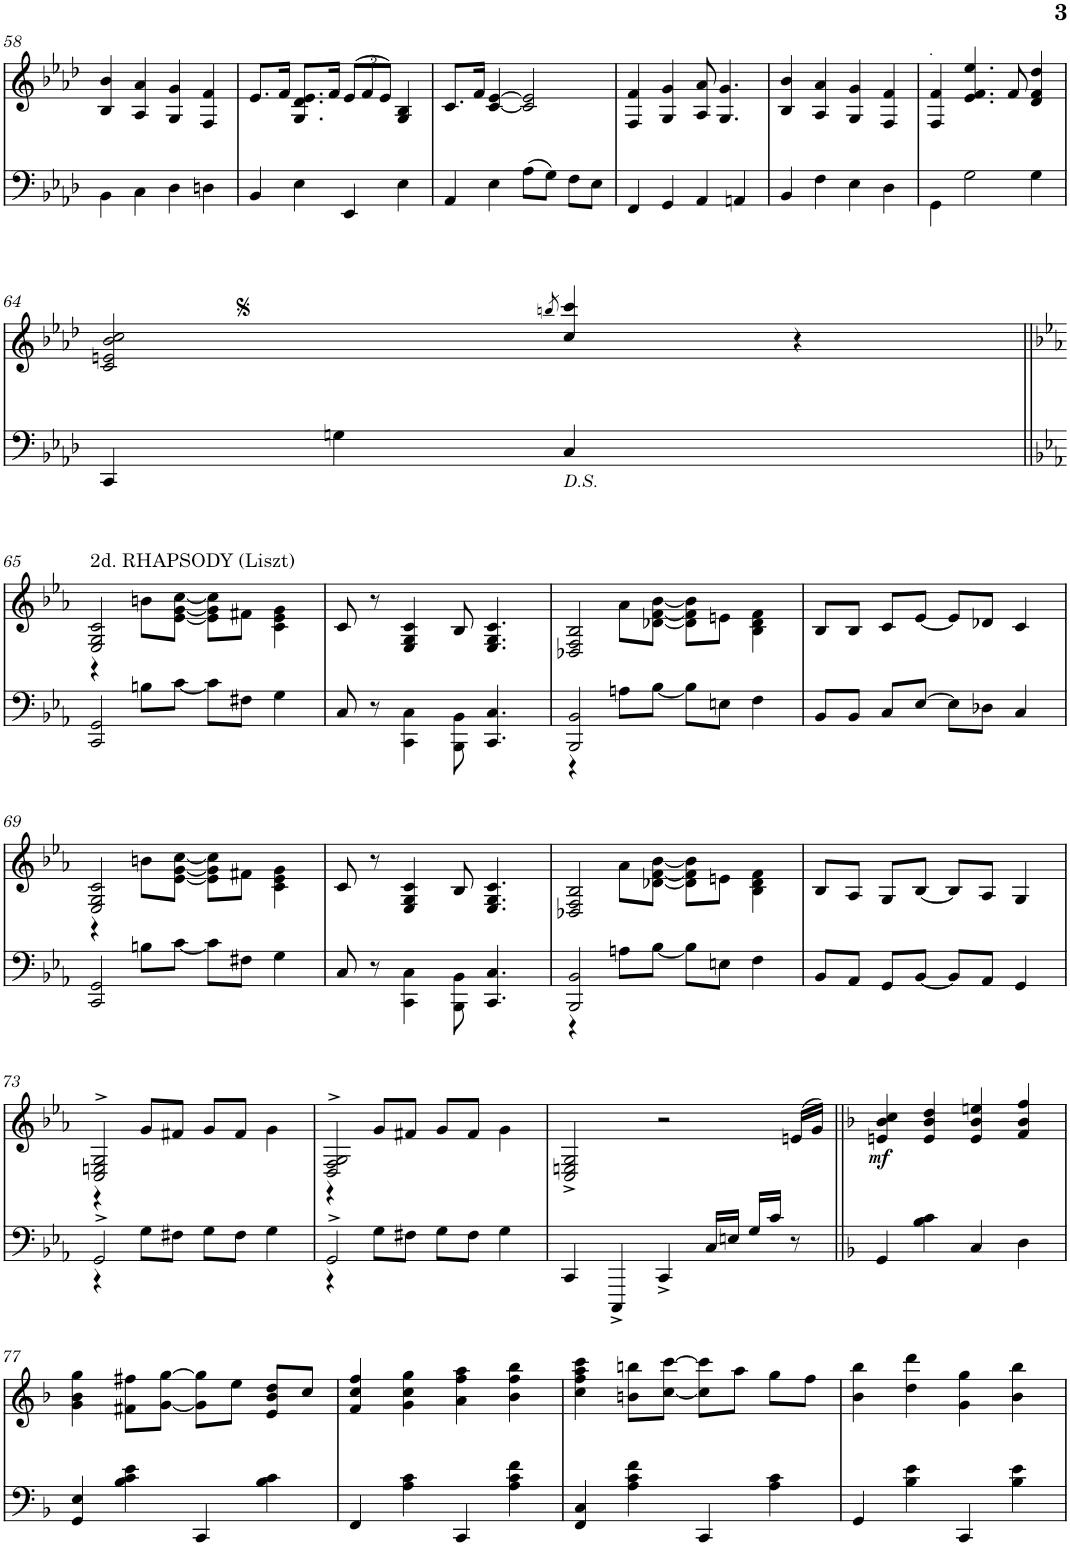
**kern	**kern	**dynam
*part2	*part1	*part1
*staff2	*staff1	*staff1
*I"Piano	*I"Piano	*
*I'Pno	*I'Pno	*
!!LO:PB:g=z
*clefF4	*clefG2	*
*k[b-e-a-d-]	*k[b-e-a-d-]	*
*M4/4	*M4/4	*
*met(c)	*met(c)	*
=58	=58	=58
4BB-\	4B-/ 4b-/	.
4C\	4A-/ 4a-/	.
4D-\	4G/ 4g/	.
4Dn\	4F/ 4f/	.
=59	=59	=59
4BB-/	8.e-/L	.
.	16f/Jk	.
4E-\	8.G/ 8.d-/ 8.e-/L	.
.	16f/Jk	.
*	*Xbrackettup	*
4EE-/	(>12e-/L	.
.	12f/	.
.	12e-/J)	.
4E-\	4G/ 4B-/	.
=60	=60	=60
4AA-/	8.c/L	.
.	16f/Jk	.
4E-\	[4c/ [4e-/	.
(8A-\L	2c/] 2e-/]	.
8G\J)	.	.
8F\L	.	.
8E-\J	.	.
=61	=61	=61
4FF/	4F/ 4f/	.
4GG/	4G/ 4g/	.
4AA-/	8A-/ 8a-/	.
.	4.G/ 4.g/	.
4AAn/	.	.
=62	=62	=62
4BB-/	4B-/ 4b-/	.
4F\	4A-/ 4a-/	.
4E-\	4G/ 4g/	.
4D-\	4F/ 4f/	.
=63	=63	=63
!	!LO:TX:a:t=.	!
4GG\	4F/ 4f/	.
2G\	4.e-/ 4.f/ 4.ee-/	.
.	8f/	.
4G\	4d-/ 4f/ 4dd-/	.
!!LO:LB:g=z
=64	=64	=64
4CC/	2c/ 2en/ 2b-/ 2cc/	.
4Gn\	.	.
.	8qbbn/	.
4C/	4cc/ 4ccc/	.
4ryy	4r	.
!!LO:LB:g=z
=65||	=65||	=65||
*k[b-e-a-]	*k[b-e-a-]	*
*E-:	*E-:	*
*^	*^	*
!	!	!LO:TX:a:t=2d. RHAPSODY (Liszt)	!	!
2CC/ 2GG/	4ryy	2E-/ 2G/ 2c/	4r	.
.	8Bn\L	.	8bn\L	.
.	[8c\J	.	[8e-\ [8g\ [8cc\J	.
2ryy	8c\L]	2ryy	8e-\] 8g\] 8cc\]L	.
.	8F#X\J	.	8f#X\J	.
.	4G\	.	4c\ 4e-\ 4g\	.
*v	*v	*	*	*
*	*v	*v	*
=66	=66	=66
8C/	8c/	.
8r	8r	.
4CC\ 4C\	4E-/ 4G/ 4c/	.
8BBB-\ 8BB-\	8B-/	.
4.CC/ 4.C/	4.E-/ 4.G/ 4.c/	.
=67	=67	=67
*^	*^	*
2BBB-/ 2BB-/	4r	2D-X/ 2F/ 2B-/	4ryy	.
.	8An\L	.	8a-\L	.
.	[8B-\J	.	[8d-X\ [8f\ [8b-\J	.
2ryy	8B-\L]	2ryy	8d-\] 8f\] 8b-\]L	.
.	8En\J	.	8en\J	.
.	4F\	.	4B-\ 4d-\ 4f\	.
*v	*v	*	*	*
*	*v	*v	*
=68	=68	=68
8BB-/L	8B-/L	.
8BB-/J	8B-/J	.
8C/L	8c/L	.
[8E-/J	[8e-/J	.
8E-\L]	8e-/L]	.
8D-X\J	8d-X/J	.
4C/	4c/	.
!!LO:LB:g=z
=69	=69	=69
*^	*^	*
2CC/ 2GG/	4ryy	2E-/ 2G/ 2c/	4r	.
.	8Bn\L	.	8bn\L	.
.	[8c\J	.	[8e-\ [8g\ [8cc\J	.
2ryy	8c\L]	2ryy	8e-\] 8g\] 8cc\]L	.
.	8F#X\J	.	8f#X\J	.
.	4G\	.	4c\ 4e-\ 4g\	.
*v	*v	*	*	*
*	*v	*v	*
=70	=70	=70
8C/	8c/	.
8r	8r	.
4CC\ 4C\	4E-/ 4G/ 4c/	.
8BBB-\ 8BB-\	8B-/	.
4.CC/ 4.C/	4.E-/ 4.G/ 4.c/	.
=71	=71	=71
*^	*^	*
2BBB-/ 2BB-/	4r	2D-X/ 2F/ 2B-/	4ryy	.
.	8An\L	.	8a-\L	.
.	[8B-\J	.	[8d-X\ [8f\ [8b-\J	.
2ryy	8B-\L]	2ryy	8d-\] 8f\] 8b-\]L	.
.	8En\J	.	8en\J	.
.	4F\	.	4B-\ 4d-\ 4f\	.
*v	*v	*	*	*
*	*v	*v	*
=72	=72	=72
8BB-/L	8B-/L	.
8AA-/J	8A-/J	.
8GG/L	8G/L	.
[8BB-/J	[8B-/J	.
8BB-/L]	8B-/L]	.
8AA-/J	8A-/J	.
4GG/	4G/	.
!!LO:LB:g=z
=73	=73	=73
*^	*^	*
2GG^/	4r	2C/^ 2En/^ 2G/^	4r	.
.	8G\L	.	8g/L	.
.	8F#X\J	.	8f#X/J	.
2ryy	8G\L	2ryy	8g/L	.
.	8F#\J	.	8f#/J	.
.	4G\	.	4g\	.
=74	=74	=74	=74	=74
2GG^/	4r	2D/^ 2F/^ 2G/^	4r	.
.	8G\L	.	8g/L	.
.	8F#X\J	.	8f#X/J	.
2ryy	8G\L	2ryy	8g/L	.
.	8F#\J	.	8f#/J	.
.	4G\	.	4g\	.
*v	*v	*	*	*
*	*v	*v	*
=75	=75	=75
4CC/	2C/^ 2En/^ 2G/^	.
4CCC^/	.	.
4CC^/	2r	.
16C/LL	.	.
16En/JJ	.	.
16G/LL	.	.
16c/JJ	.	.
8r	(>16en/LL	.
.	16g/JJ)	.
=76||	=76||	=76||
*k[b-]	*k[b-]	*
!	!	!LO:DY:b
4GG/	4en/ 4b-/ 4cc/	mf
4B-\ 4c\	4e/ 4b-/ 4dd/	.
4C/	4e/ 4b-/ 4een/	.
4D\	4f/ 4b-/ 4ff/	.
!!LO:LB:g=z
=77	=77	=77
*k[b-]	*k[b-]	*
4GG/ 4E/	4g\ 4b-\ 4gg\	.
4B-\ 4c\ 4e\	8f#X\ 8ff#X\L	.
.	[8g\ [8gg\J	.
4CC/	8g\] 8gg\]L	.
.	8ee\J	.
4B-\ 4c\	8e/ 8b-/ 8dd/L	.
.	8cc/J	.
=78	=78	=78
4FF/	4f/ 4cc/ 4ff/	.
4A\ 4c\	4g\ 4cc\ 4gg\	.
4CC/	4a\ 4ff\ 4aa\	.
4A\ 4c\ 4f\	4b-\ 4ff\ 4bb-\	.
=79	=79	=79
4FF/ 4C/	4cc\ 4ff\ 4aa\ 4ccc\	.
4A\ 4c\ 4f\	8bn\ 8bbn\L	.
.	[8cc\ [8ccc\J	.
4CC/	8cc\] 8ccc\]L	.
.	8aa\J	.
4A\ 4c\	8gg\L	.
.	8ff\J	.
=80	=80	=80
4GG/	4b-\ 4bb-\	.
4B-\ 4e\	4dd\ 4ddd\	.
4CC/	4g\ 4gg\	.
4B-\ 4e\	4b-\ 4bb-\	.
=	=	=
*-	*-	*-
